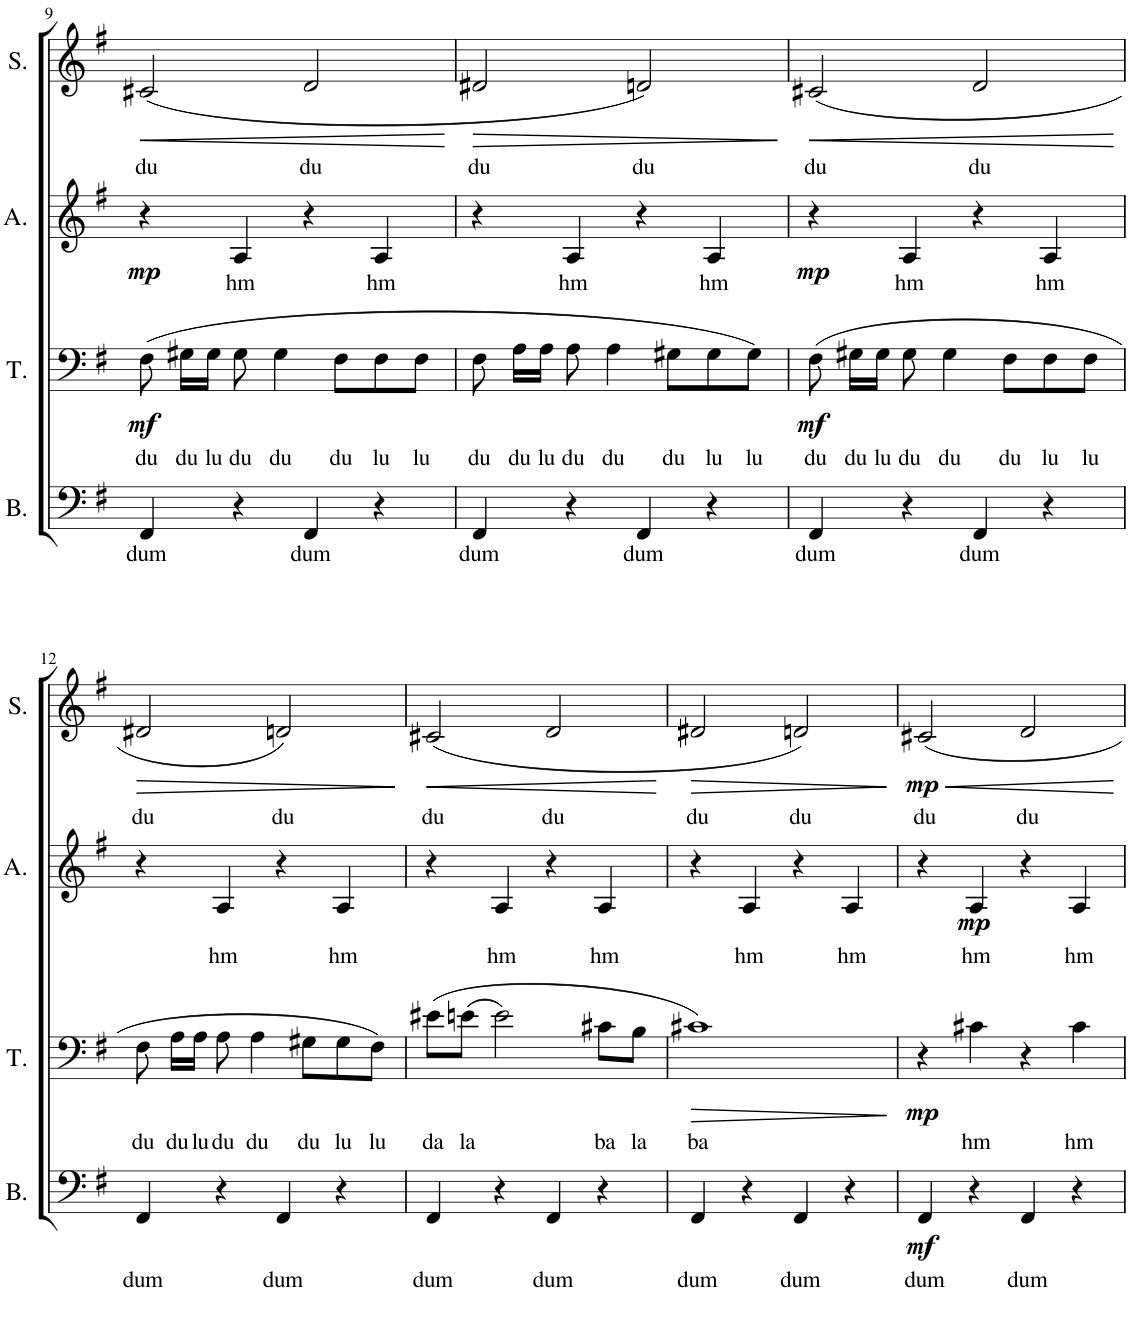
**kern	**text	**dynam	**kern	**text	**dynam	**kern	**text	**dynam	**kern	**text	**dynam
*part4	*part4	*part4	*part3	*part3	*part3	*part2	*part2	*part2	*part1	*part1	*part1
*staff4	*staff4	*staff4	*staff3	*staff3	*staff3	*staff2	*staff2	*staff2	*staff1	*staff1	*staff1
*I"Bass	*	*	*I"Tenor	*	*	*I"Alto	*	*	*I"Soprano	*	*
*I'B.	*	*	*I'T.	*	*	*I'A.	*	*	*I'S.	*	*
!!LO:PB:g=z
*clefF4	*	*	*clefF4	*	*	*clefG2	*	*	*clefG2	*	*
*k[f#]	*	*	*k[f#]	*	*	*k[f#]	*	*	*k[f#]	*	*
*M4/4	*	*	*M4/4	*	*	*M4/4	*	*	*M4/4	*	*
=9	=9	=9	=9	=9	=9	=9	=9	=9	=9	=9	=9
!	!LO:LY:b	!	!	!LO:LY:b	!LO:DY:b	!	!	!LO:DY:b	!	!LO:LY:b	!LO:HP:b
4FF#/	dum	.	(8F#\	du	mf	4r	.	mp	(2c#X/	du	<
!	!	!	!	!LO:LY:b	!	!	!	!	!	!	!
.	.	.	16G#X\LL	du	.	.	.	.	.	.	.
!	!	!	!	!LO:LY:b	!	!	!	!	!	!	!
.	.	.	16G#\JJ	lu	.	.	.	.	.	.	.
!	!	!	!	!LO:LY:b	!	!	!LO:LY:b	!	!	!	!
4r	.	.	8G#\	du	.	4A/	hm	.	.	.	.
!	!	!	!	!LO:LY:b	!	!	!	!	!	!	!
.	.	.	4G#\	du	.	.	.	.	.	.	.
!	!LO:LY:b	!	!	!	!	!	!	!	!	!LO:LY:b	!
4FF#/	dum	.	.	.	.	4r	.	.	2d/	du	.
!	!	!	!	!LO:LY:b	!	!	!	!	!	!	!
.	.	.	8F#\L	du	.	.	.	.	.	.	.
!	!	!	!	!LO:LY:b	!	!	!LO:LY:b	!	!	!	!
4r	.	.	8F#\	lu	.	4A/	hm	.	.	.	.
!	!	!	!	!LO:LY:b	!	!	!	!	!	!	!
.	.	.	8F#\J	lu	.	.	.	.	.	.	.
.	.	.	.	.	.	.	.	.	.	.	[
=10	=10	=10	=10	=10	=10	=10	=10	=10	=10	=10	=10
!	!LO:LY:b	!	!	!LO:LY:b	!	!	!	!	!	!LO:LY:b	!LO:HP:b
4FF#/	dum	.	8F#\	du	.	4r	.	.	2d#X/	du	>
!	!	!	!	!LO:LY:b	!	!	!	!	!	!	!
.	.	.	16A\LL	du	.	.	.	.	.	.	.
!	!	!	!	!LO:LY:b	!	!	!	!	!	!	!
.	.	.	16A\JJ	lu	.	.	.	.	.	.	.
!	!	!	!	!LO:LY:b	!	!	!LO:LY:b	!	!	!	!
4r	.	.	8A\	du	.	4A/	hm	.	.	.	.
!	!	!	!	!LO:LY:b	!	!	!	!	!	!	!
.	.	.	4A\	du	.	.	.	.	.	.	.
!	!LO:LY:b	!	!	!	!	!	!	!	!	!LO:LY:b	!
4FF#/	dum	.	.	.	.	4r	.	.	2dn/)	du	.
!	!	!	!	!LO:LY:b	!	!	!	!	!	!	!
.	.	.	8G#X\L	du	.	.	.	.	.	.	.
!	!	!	!	!LO:LY:b	!	!	!LO:LY:b	!	!	!	!
4r	.	.	8G#\	lu	.	4A/	hm	.	.	.	.
!	!	!	!	!LO:LY:b	!	!	!	!	!	!	!
.	.	.	8G#\J)	lu	.	.	.	.	.	.	.
.	.	.	.	.	.	.	.	.	.	.	]
=11	=11	=11	=11	=11	=11	=11	=11	=11	=11	=11	=11
!	!LO:LY:b	!	!	!LO:LY:b	!LO:DY:b	!	!	!LO:DY:b	!	!LO:LY:b	!LO:HP:b
4FF#/	dum	.	(8F#\	du	mf	4r	.	mp	(2c#X/	du	<
!	!	!	!	!LO:LY:b	!	!	!	!	!	!	!
.	.	.	16G#X\LL	du	.	.	.	.	.	.	.
!	!	!	!	!LO:LY:b	!	!	!	!	!	!	!
.	.	.	16G#\JJ	lu	.	.	.	.	.	.	.
!	!	!	!	!LO:LY:b	!	!	!LO:LY:b	!	!	!	!
4r	.	.	8G#\	du	.	4A/	hm	.	.	.	.
!	!	!	!	!LO:LY:b	!	!	!	!	!	!	!
.	.	.	4G#\	du	.	.	.	.	.	.	.
!	!LO:LY:b	!	!	!	!	!	!	!	!	!LO:LY:b	!
4FF#/	dum	.	.	.	.	4r	.	.	2d/	du	.
!	!	!	!	!LO:LY:b	!	!	!	!	!	!	!
.	.	.	8F#\L	du	.	.	.	.	.	.	.
!	!	!	!	!LO:LY:b	!	!	!LO:LY:b	!	!	!	!
4r	.	.	8F#\	lu	.	4A/	hm	.	.	.	.
!	!	!	!	!LO:LY:b	!	!	!	!	!	!	!
.	.	.	8F#\J	lu	.	.	.	.	.	.	.
.	.	.	.	.	.	.	.	.	.	.	[
!!LO:LB:g=z
=12	=12	=12	=12	=12	=12	=12	=12	=12	=12	=12	=12
!	!LO:LY:b	!	!	!LO:LY:b	!	!	!	!	!	!LO:LY:b	!LO:HP:b
4FF#/	dum	.	8F#\	du	.	4r	.	.	2d#X/	du	>
!	!	!	!	!LO:LY:b	!	!	!	!	!	!	!
.	.	.	16A\LL	du	.	.	.	.	.	.	.
!	!	!	!	!LO:LY:b	!	!	!	!	!	!	!
.	.	.	16A\JJ	lu	.	.	.	.	.	.	.
!	!	!	!	!LO:LY:b	!	!	!LO:LY:b	!	!	!	!
4r	.	.	8A\	du	.	4A/	hm	.	.	.	.
!	!	!	!	!LO:LY:b	!	!	!	!	!	!	!
.	.	.	4A\	du	.	.	.	.	.	.	.
!	!LO:LY:b	!	!	!	!	!	!	!	!	!LO:LY:b	!
4FF#/	dum	.	.	.	.	4r	.	.	2dn/)	du	.
!	!	!	!	!LO:LY:b	!	!	!	!	!	!	!
.	.	.	8G#X\L	du	.	.	.	.	.	.	.
!	!	!	!	!LO:LY:b	!	!	!LO:LY:b	!	!	!	!
4r	.	.	8G#\	lu	.	4A/	hm	.	.	.	.
!	!	!	!	!LO:LY:b	!	!	!	!	!	!	!
.	.	.	8F#\J)	lu	.	.	.	.	.	.	.
.	.	.	.	.	.	.	.	.	.	.	]
=13	=13	=13	=13	=13	=13	=13	=13	=13	=13	=13	=13
!	!LO:LY:b	!	!	!LO:LY:b	!	!	!	!	!	!LO:LY:b	!LO:HP:b
4FF#/	dum	.	(8e#X\L	da	.	4r	.	.	(2c#X/	du	<
!	!	!	!	!LO:LY:b	!	!	!	!	!	!	!
.	.	.	(8en\J	la	.	.	.	.	.	.	.
!	!	!	!	!	!	!	!LO:LY:b	!	!	!	!
4r	.	.	2e\)	.	.	4A/	hm	.	.	.	.
!	!LO:LY:b	!	!	!	!	!	!	!	!	!LO:LY:b	!
4FF#/	dum	.	.	.	.	4r	.	.	2d/	du	.
!	!	!	!	!LO:LY:b	!	!	!LO:LY:b	!	!	!	!
4r	.	.	8c#X\L	ba	.	4A/	hm	.	.	.	.
!	!	!	!	!LO:LY:b	!	!	!	!	!	!	!
.	.	.	8B\J	la	.	.	.	.	.	.	.
.	.	.	.	.	.	.	.	.	.	.	[
=14	=14	=14	=14	=14	=14	=14	=14	=14	=14	=14	=14
!	!LO:LY:b	!	!	!LO:LY:b	!LO:HP:b	!	!	!	!	!LO:LY:b	!LO:HP:b
4FF#/	dum	.	1c#X)	ba	>	4r	.	.	2d#X/	du	>
!	!	!	!	!	!	!	!LO:LY:b	!	!	!	!
4r	.	.	.	.	.	4A/	hm	.	.	.	.
!	!LO:LY:b	!	!	!	!	!	!	!	!	!LO:LY:b	!
4FF#/	dum	.	.	.	.	4r	.	.	2dn/)	du	.
!	!	!	!	!	!	!	!LO:LY:b	!	!	!	!
4r	.	.	.	.	.	4A/	hm	.	.	.	.
.	.	.	.	.	]	.	.	.	.	.	]
=15	=15	=15	=15	=15	=15	=15	=15	=15	=15	=15	=15
!	!LO:LY:b	!LO:DY:b	!	!	!LO:DY:b	!	!	!	!	!LO:LY:b	!LO:HP:b
!	!	!	!	!	!	!	!	!	!	!	!LO:DY:n=1:b
4FF#/	dum	mf	4r	.	mp	4r	.	.	2c#X/	du	< mp
!	!	!	!	!LO:LY:b	!	!	!LO:LY:b	!LO:DY:b	!	!	!
4r	.	.	4c#X\	hm	.	4A/	hm	mp	.	.	.
!	!LO:LY:b	!	!	!	!	!	!	!	!	!LO:LY:b	!
4FF#/	dum	.	4r	.	.	4r	.	.	2d/	du	.
!	!	!	!	!LO:LY:b	!	!	!LO:LY:b	!	!	!	!
4r	.	.	4c#\	hm	.	4A/	hm	.	.	.	.
.	.	.	.	.	.	.	.	.	.	.	[
=	=	=	=	=	=	=	=	=	=	=	=
*-	*-	*-	*-	*-	*-	*-	*-	*-	*-	*-	*-
